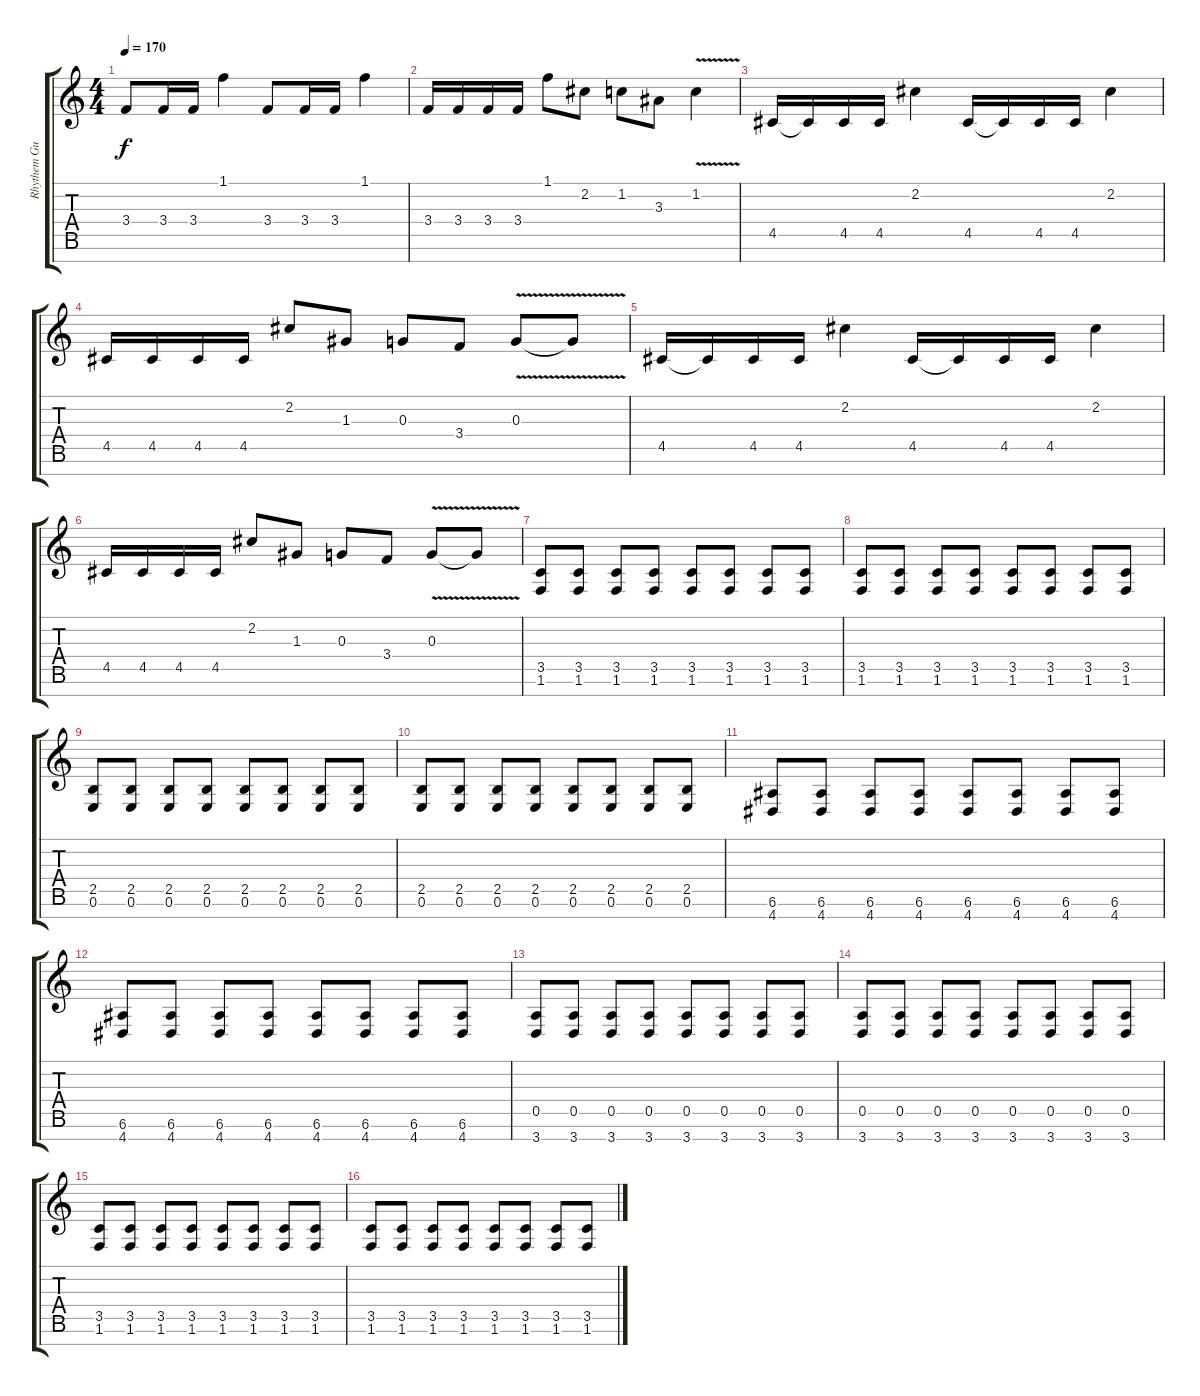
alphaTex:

\track ("Rhythem Guit. 2" "Rhythem Gu") {instrument distortionguitar}
\staff {score tabs}
\tuning (E4 B3 G3 D3 A2 E2 B1) {hide}
\ts (4 4)
\tempo 170
\clef g2
\ks c
3.4.8{dy f} 3.4.16 3.4.16 1.1.4 3.4.8 3.4.16 3.4.16 1.1.4 |
3.4.16 3.4.16 3.4.16 3.4.16 1.1.8 2.2.8 1.2.8 3.3.8 1.2{v}.4 |
4.5.16 4.5{t}.16 4.5.16 4.5.16 2.2.4 4.5.16 4.5{t}.16 4.5.16 4.5.16 2.2.4 |
4.5.16 4.5.16 4.5.16 4.5.16 2.2.8 1.3.8 0.3.8 3.4.8 0.3{v}.8 0.3{t}.8 |
4.5.16 4.5{t}.16 4.5.16 4.5.16 2.2.4 4.5.16 4.5{t}.16 4.5.16 4.5.16 2.2.4 |
4.5.16 4.5.16 4.5.16 4.5.16 2.2.8 1.3.8 0.3.8 3.4.8 0.3{v}.8 0.3{t}.8 |
(3.5 1.6).8 (3.5 1.6).8 (3.5 1.6).8 (3.5 1.6).8 (3.5 1.6).8 (3.5 1.6).8 (3.5 1.6).8 (3.5 1.6).8 |
(3.5 1.6).8 (3.5 1.6).8 (3.5 1.6).8 (3.5 1.6).8 (3.5 1.6).8 (3.5 1.6).8 (3.5 1.6).8 (3.5 1.6).8 |
(2.5 0.6).8 (2.5 0.6).8 (2.5 0.6).8 (2.5 0.6).8 (2.5 0.6).8 (2.5 0.6).8 (2.5 0.6).8 (2.5 0.6).8 |
(2.5 0.6).8 (2.5 0.6).8 (2.5 0.6).8 (2.5 0.6).8 (2.5 0.6).8 (2.5 0.6).8 (2.5 0.6).8 (2.5 0.6).8 |
(6.6 4.7).8 (6.6 4.7).8 (6.6 4.7).8 (6.6 4.7).8 (6.6 4.7).8 (6.6 4.7).8 (6.6 4.7).8 (6.6 4.7).8 |
(6.6 4.7).8 (6.6 4.7).8 (6.6 4.7).8 (6.6 4.7).8 (6.6 4.7).8 (6.6 4.7).8 (6.6 4.7).8 (6.6 4.7).8 |
(0.5 3.7).8 (0.5 3.7).8 (0.5 3.7).8 (0.5 3.7).8 (0.5 3.7).8 (0.5 3.7).8 (0.5 3.7).8 (0.5 3.7).8 |
(0.5 3.7).8 (0.5 3.7).8 (0.5 3.7).8 (0.5 3.7).8 (0.5 3.7).8 (0.5 3.7).8 (0.5 3.7).8 (0.5 3.7).8 |
(3.5 1.6).8 (3.5 1.6).8 (3.5 1.6).8 (3.5 1.6).8 (3.5 1.6).8 (3.5 1.6).8 (3.5 1.6).8 (3.5 1.6).8 |
(3.5 1.6).8 (3.5 1.6).8 (3.5 1.6).8 (3.5 1.6).8 (3.5 1.6).8 (3.5 1.6).8 (3.5 1.6).8 (3.5 1.6).8
